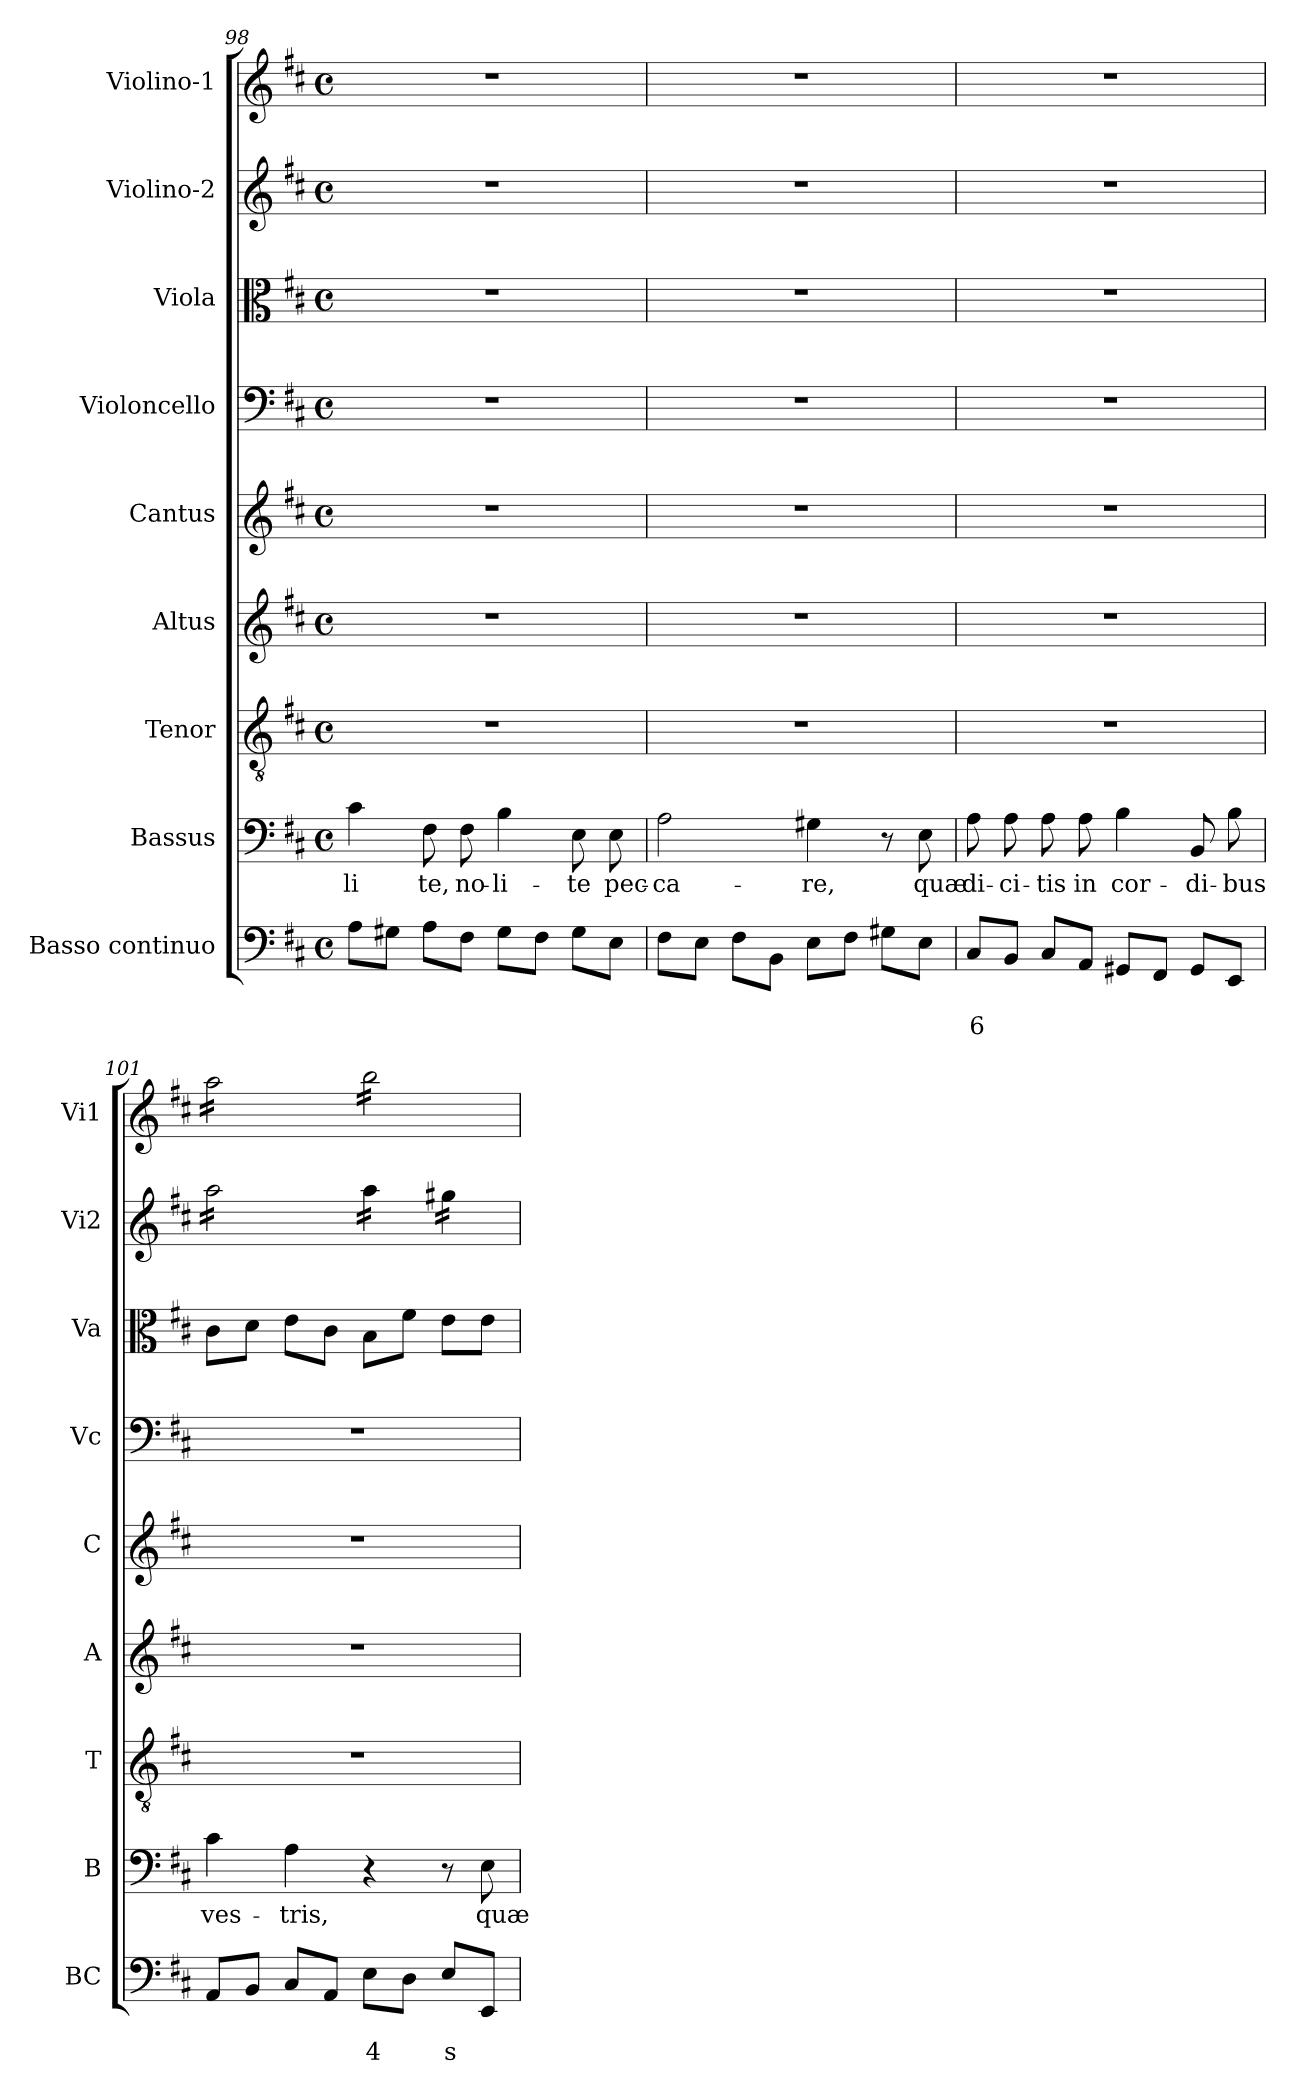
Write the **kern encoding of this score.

**kern	**text	**text	**kern	**text	**kern	**kern	**kern	**kern	**kern	**kern	**kern
*part9	*part9	*part9	*part8	*part8	*part7	*part6	*part5	*part4	*part3	*part2	*part1
*staff9	*staff9	*staff9	*staff8	*staff8	*staff7	*staff6	*staff5	*staff4	*staff3	*staff2	*staff1
*I"Basso continuo	*	*	*I"Bassus	*	*I"Tenor	*I"Altus	*I"Cantus	*I"Violoncello	*I"Viola	*I"Violino-2	*I"Violino-1
*I'BC	*	*	*I'B	*	*I'T	*I'A	*I'C	*I'Vc	*I'Va	*I'Vi2	*I'Vi1
*clefF4	*	*	*clefF4	*	*clefGv2	*clefG2	*clefG2	*clefF4	*clefC3	*clefG2	*clefG2
*k[f#c#]	*	*	*k[f#c#]	*	*k[f#c#]	*k[f#c#]	*k[f#c#]	*k[f#c#]	*k[f#c#]	*k[f#c#]	*k[f#c#]
*D:	*	*	*D:	*	*D:	*D:	*D:	*D:	*D:	*D:	*D:
*M4/4	*	*	*M4/4	*	*M4/4	*M4/4	*M4/4	*M4/4	*M4/4	*M4/4	*M4/4
*met(c)	*	*	*met(c)	*	*met(c)	*met(c)	*met(c)	*met(c)	*met(c)	*met(c)	*met(c)
=98	=98	=98	=98	=98	=98	=98	=98	=98	=98	=98	=98
!	!	!	!	!LO:LY:b	!	!	!	!	!	!	!
8A\L	.	.	4c#\	-li	1r	1r	1r	1r	1r	1r	1r
8G#X\J	.	.	.	.	.	.	.	.	.	.	.
!	!	!	!	!LO:LY:b	!	!	!	!	!	!	!
8A\L	.	.	8F#\	te,	.	.	.	.	.	.	.
!	!	!	!	!LO:LY:b	!	!	!	!	!	!	!
8F#\J	.	.	8F#\	no-	.	.	.	.	.	.	.
!	!	!	!	!LO:LY:b	!	!	!	!	!	!	!
8G#\L	.	.	4B\	-li-	.	.	.	.	.	.	.
8F#\J	.	.	.	.	.	.	.	.	.	.	.
!	!	!	!	!LO:LY:b	!	!	!	!	!	!	!
8G#\L	.	.	8E\	-te	.	.	.	.	.	.	.
!	!	!	!	!LO:LY:b	!	!	!	!	!	!	!
8E\J	.	.	8E\	pec-	.	.	.	.	.	.	.
=99	=99	=99	=99	=99	=99	=99	=99	=99	=99	=99	=99
!	!	!	!	!LO:LY:b	!	!	!	!	!	!	!
8F#\L	.	.	2A\	-ca-	1r	1r	1r	1r	1r	1r	1r
8E\J	.	.	.	.	.	.	.	.	.	.	.
8F#\L	.	.	.	.	.	.	.	.	.	.	.
8BB\J	.	.	.	.	.	.	.	.	.	.	.
!	!	!	!	!LO:LY:b	!	!	!	!	!	!	!
8E\L	.	.	4G#X\	-re,	.	.	.	.	.	.	.
8F#\J	.	.	.	.	.	.	.	.	.	.	.
8G#X\L	.	.	8r	.	.	.	.	.	.	.	.
!	!	!	!	!LO:LY:b	!	!	!	!	!	!	!
8E\J	.	.	8E\	quæ	.	.	.	.	.	.	.
=100	=100	=100	=100	=100	=100	=100	=100	=100	=100	=100	=100
!	!	!LO:LY:b	!	!LO:LY:b	!	!	!	!	!	!	!
8C#/L	.	6	8A\	di-	1r	1r	1r	1r	1r	1r	1r
!	!	!	!	!LO:LY:b	!	!	!	!	!	!	!
8BB/J	.	.	8A\	-ci-	.	.	.	.	.	.	.
!	!	!	!	!LO:LY:b	!	!	!	!	!	!	!
8C#/L	.	.	8A\	-tis	.	.	.	.	.	.	.
!	!	!	!	!LO:LY:b	!	!	!	!	!	!	!
8AA/J	.	.	8A\	in	.	.	.	.	.	.	.
!	!	!	!	!LO:LY:b	!	!	!	!	!	!	!
8GG#X/L	.	.	4B\	cor-	.	.	.	.	.	.	.
8FF#/J	.	.	.	.	.	.	.	.	.	.	.
!	!	!	!	!LO:LY:b	!	!	!	!	!	!	!
8GG#/L	.	.	8BB/	-di-	.	.	.	.	.	.	.
!	!	!	!	!LO:LY:b	!	!	!	!	!	!	!
8EE/J	.	.	8B\	-bus	.	.	.	.	.	.	.
!!LO:LB:g=z
=101	=101	=101	=101	=101	=101	=101	=101	=101	=101	=101	=101
!	!	!	!	!LO:LY:b	!	!	!	!	!	!	!
*	*	*	*	*	*	*	*	*	*	*tremolo	*
*	*	*	*	*	*	*	*	*	*	*	*tremolo
8AA/L	.	.	4c#\	ves-	1r	1r	1r	1r	8c#\L	16aa\LL	16aa\LL
.	.	.	.	.	.	.	.	.	.	16aa\	16aa\
8BB/J	.	.	.	.	.	.	.	.	8d\J	16aa\	16aa\
.	.	.	.	.	.	.	.	.	.	16aa\	16aa\
!	!	!	!	!LO:LY:b	!	!	!	!	!	!	!
8C#/L	.	.	4A\	-tris,	.	.	.	.	8e\L	16aa\	16aa\
.	.	.	.	.	.	.	.	.	.	16aa\	16aa\
8AA/J	.	.	.	.	.	.	.	.	8c#\J	16aa\	16aa\
.	.	.	.	.	.	.	.	.	.	16aa\JJ	16aa\JJ
!	!	!LO:LY:b	!	!	!	!	!	!	!	!	!
8E\L	.	4	4r	.	.	.	.	.	8B\L	16aa\LL	16bb\LL
.	.	.	.	.	.	.	.	.	.	16aa\	16bb\
8D\J	.	.	.	.	.	.	.	.	8f#\J	16aa\	16bb\
.	.	.	.	.	.	.	.	.	.	16aa\JJ	16bb\
!	!	!LO:LY:b	!	!	!	!	!	!	!	!	!
8E/L	.	s	8r	.	.	.	.	.	8e\L	16gg#X\LL	16bb\
.	.	.	.	.	.	.	.	.	.	16gg#X\	16bb\
!	!	!	!	!LO:LY:b	!	!	!	!	!	!	!
8EE/J	.	.	8E\	quæ	.	.	.	.	8e\J	16gg#X\	16bb\
.	.	.	.	.	.	.	.	.	.	16gg#X\JJ	16bb\JJ
*	*	*	*	*	*	*	*	*	*	*	*Xtremolo
*	*	*	*	*	*	*	*	*	*	*Xtremolo	*
=	=	=	=	=	=	=	=	=	=	=	=
*-	*-	*-	*-	*-	*-	*-	*-	*-	*-	*-	*-
